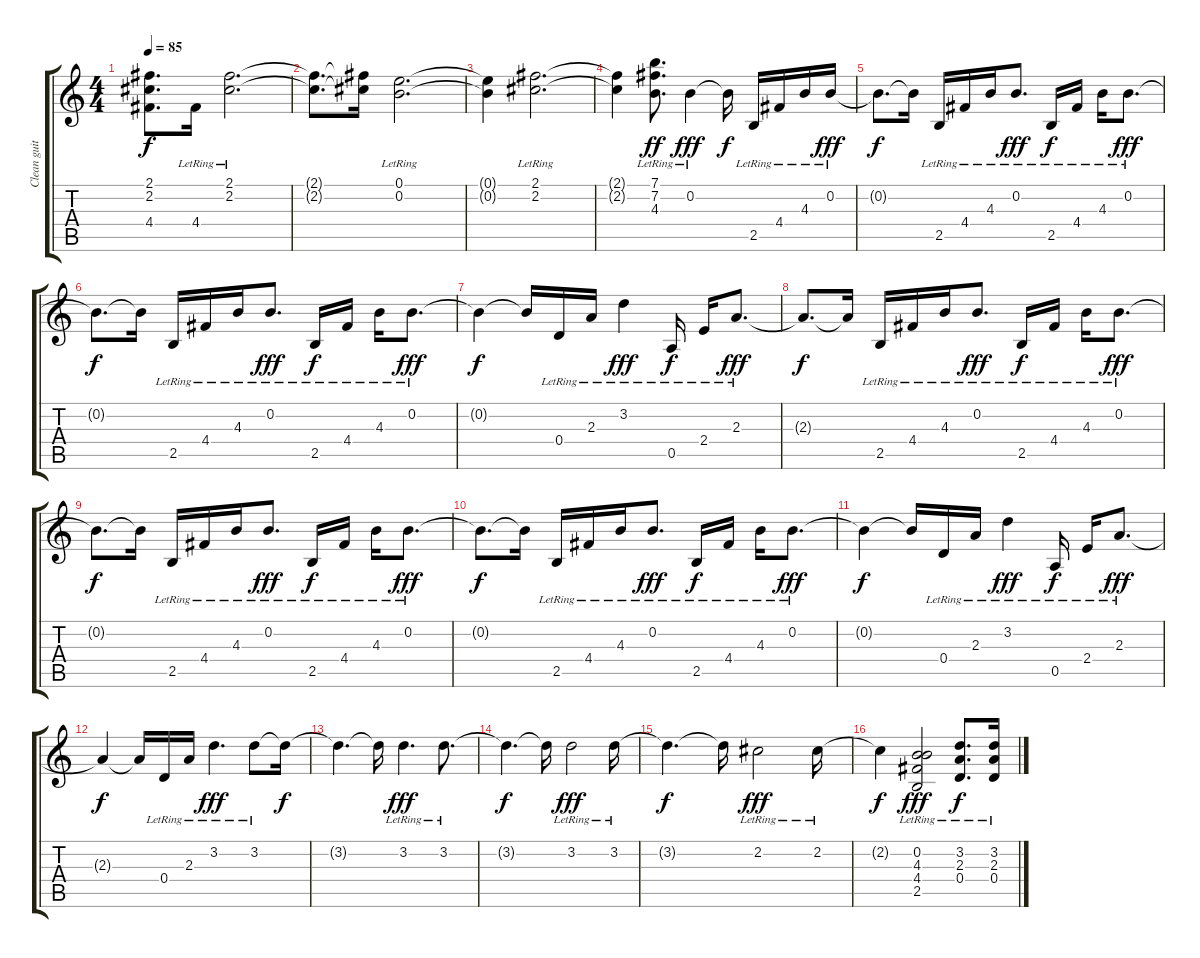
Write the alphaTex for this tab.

\track ("Clean guitar" "Clean guit") {instrument electricguitarclean}
\staff {score tabs}
\tuning (E4 B3 G3 D3 A2 E2) {hide}
\ts (4 4)
\tempo 85
\clef g2
\ks c
(2.1{t} 2.2{t} 4.4{t}).8{d dy f} 4.4{lr}.16 (2.1{lr} 2.2{lr}).2{d} |
(2.1{t} 2.2{t}).8{d} (2.1{t} 2.2{t}).16 (0.1{lr} 0.2{lr}).2{d} |
(0.1{t} 0.2{t}).4 (2.1{lr} 2.2{lr}).2{d} |
(2.1{t} 2.2{t}).4 (7.1{lr} 7.2{lr} 4.3{lr}).8{d dy ff} 0.2{lr}.4{dy fff} 0.2{t}.16{dy f} 2.5{lr}.16 4.4{lr}.16 4.3{lr}.16 0.2{lr}.16{dy fff} |
0.2{t}.8{d dy f} 0.2{t}.16 2.5{lr}.16 4.4{lr}.16 4.3{lr}.16 0.2{lr}.8{d dy fff} 2.5{lr}.16{dy f} 4.4{lr}.16 4.3{lr}.16 0.2{lr}.8{d dy fff} |
0.2{t}.8{d dy f} 0.2{t}.16 2.5{lr}.16 4.4{lr}.16 4.3{lr}.16 0.2{lr}.8{d dy fff} 2.5{lr}.16{dy f} 4.4{lr}.16 4.3{lr}.16 0.2{lr}.8{d dy fff} |
0.2{t}.4{dy f} 0.2{t}.16 0.4{lr}.16 2.3{lr}.16 3.2{lr}.4{dy fff} 0.5{lr}.16{dy f} 2.4{lr}.16 2.3{lr}.8{d dy fff} |
2.3{t}.8{d dy f} 2.3{t}.16 2.5{lr}.16 4.4{lr}.16 4.3{lr}.16 0.2{lr}.8{d dy fff} 2.5{lr}.16{dy f} 4.4{lr}.16 4.3{lr}.16 0.2{lr}.8{d dy fff} |
0.2{t}.8{d dy f} 0.2{t}.16 2.5{lr}.16 4.4{lr}.16 4.3{lr}.16 0.2{lr}.8{d dy fff} 2.5{lr}.16{dy f} 4.4{lr}.16 4.3{lr}.16 0.2{lr}.8{d dy fff} |
0.2{t}.8{d dy f} 0.2{t}.16 2.5{lr}.16 4.4{lr}.16 4.3{lr}.16 0.2{lr}.8{d dy fff} 2.5{lr}.16{dy f} 4.4{lr}.16 4.3{lr}.16 0.2{lr}.8{d dy fff} |
0.2{t}.4{dy f} 0.2{t}.16 0.4{lr}.16 2.3{lr}.16 3.2{lr}.4{dy fff} 0.5{lr}.16{dy f} 2.4{lr}.16 2.3{lr}.8{d dy fff} |
2.3{t}.4{dy f} 2.3{t}.16 0.4{lr}.16 2.3{lr}.16 3.2{lr}.4{d dy fff} 3.2{lr}.8 3.2{t}.16{dy f} |
3.2{t}.4{d} 3.2{t}.16 3.2{lr}.4{d dy fff} 3.2{lr}.8{d} |
3.2{t}.4{d dy f} 3.2{t}.16 3.2{lr}.2{dy fff} 3.2{lr}.16 |
3.2{t}.4{d dy f} 3.2{t}.16 2.2{lr}.2{dy fff} 2.2{lr}.16 |
2.2{t}.4{dy f} (0.2{lr} 4.3{lr} 4.4{lr} 2.5{lr}).2{dy fff} (3.2{lr} 2.3{lr} 0.4{lr}).8{d dy f} (3.2{lr} 2.3{lr} 0.4{lr}).16
